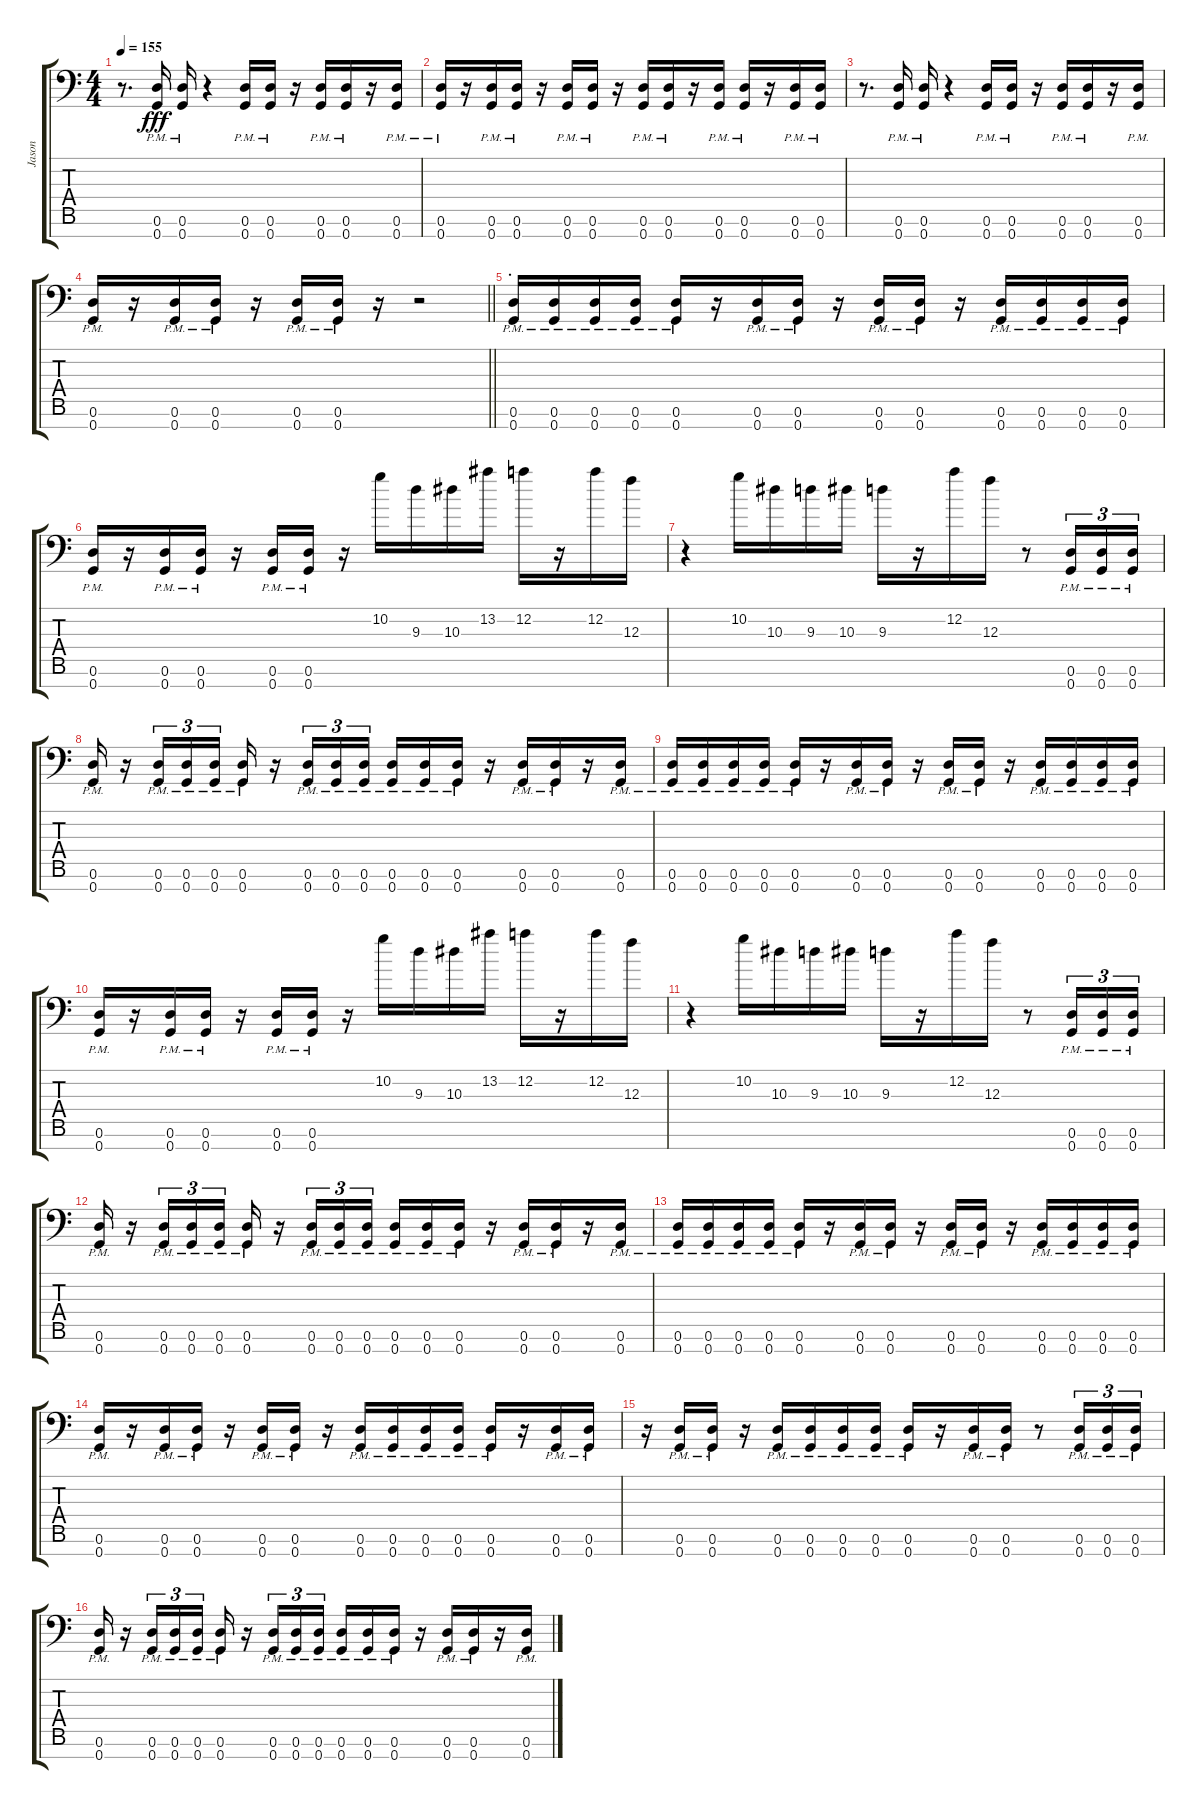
\track ("Jason" "Jason") {instrument distortionguitar}
\staff {score tabs}
\tuning (D4 A3 F3 C3 G2 D2 G1) {hide}
\ts (4 4)
\tempo 155
\clef f4
\ks c
r.8{d dy fff} (0.6{pm} 0.7{pm}).16 (0.6{pm} 0.7{pm}).16 r.4 (0.6{pm} 0.7{pm}).16 (0.6{pm} 0.7{pm}).16 r.16 (0.6{pm} 0.7{pm}).16 (0.6{pm} 0.7{pm}).16 r.16 (0.6{pm} 0.7{pm}).16 |
(0.6{pm} 0.7{pm}).16 r.16 (0.6{pm} 0.7{pm}).16 (0.6{pm} 0.7{pm}).16 r.16 (0.6{pm} 0.7{pm}).16 (0.6{pm} 0.7{pm}).16 r.16 (0.6{pm} 0.7{pm}).16 (0.6{pm} 0.7{pm}).16 r.16 (0.6{pm} 0.7{pm}).16 (0.6{pm} 0.7{pm}).16 r.16 (0.6{pm} 0.7{pm}).16 (0.6{pm} 0.7{pm}).16 |
r.8{d} (0.6{pm} 0.7{pm}).16 (0.6{pm} 0.7{pm}).16 r.4 (0.6{pm} 0.7{pm}).16 (0.6{pm} 0.7{pm}).16 r.16 (0.6{pm} 0.7{pm}).16 (0.6{pm} 0.7{pm}).16 r.16 (0.6{pm} 0.7{pm}).16 |
\barLineRight lightlight
(0.6{pm} 0.7{pm}).16 r.16 (0.6{pm} 0.7{pm}).16 (0.6{pm} 0.7{pm}).16 r.16 (0.6{pm} 0.7{pm}).16 (0.6{pm} 0.7{pm}).16 r.16 r.2 |
\section ("" ".")
(0.6{pm} 0.7{pm}).16 (0.6{pm} 0.7{pm}).16 (0.6{pm} 0.7{pm}).16 (0.6{pm} 0.7{pm}).16 (0.6{pm} 0.7{pm}).16 r.16 (0.6{pm} 0.7{pm}).16 (0.6{pm} 0.7{pm}).16 r.16 (0.6{pm} 0.7{pm}).16 (0.6{pm} 0.7{pm}).16 r.16 (0.6{pm} 0.7{pm}).16 (0.6{pm} 0.7{pm}).16 (0.6{pm} 0.7{pm}).16 (0.6{pm} 0.7{pm}).16 |
(0.6{pm} 0.7{pm}).16 r.16 (0.6{pm} 0.7{pm}).16 (0.6{pm} 0.7{pm}).16 r.16 (0.6{pm} 0.7{pm}).16 (0.6{pm} 0.7{pm}).16 r.16 10.2.16 9.3.16 10.3.16 13.2.16 12.2.16 r.16 12.2.16 12.3.16 |
r.4 10.2.16 10.3.16 9.3.16 10.3.16 9.3.16 r.16 12.2.16 12.3.16 r.8 (0.6{pm} 0.7{pm}).16{tu (3 2)} (0.6{pm} 0.7{pm}).16{tu (3 2)} (0.6{pm} 0.7{pm}).16{tu (3 2)} |
(0.6{pm} 0.7{pm}).16 r.16 (0.6{pm} 0.7{pm}).16{tu (3 2)} (0.6{pm} 0.7{pm}).16{tu (3 2)} (0.6{pm} 0.7{pm}).16{tu (3 2)} (0.6{pm} 0.7{pm}).16 r.16 (0.6{pm} 0.7{pm}).16{tu (3 2)} (0.6{pm} 0.7{pm}).16{tu (3 2)} (0.6{pm} 0.7{pm}).16{tu (3 2)} (0.6{pm} 0.7{pm}).16 (0.6{pm} 0.7{pm}).16 (0.6{pm} 0.7{pm}).16 r.16 (0.6{pm} 0.7{pm}).16 (0.6{pm} 0.7{pm}).16 r.16 (0.6{pm} 0.7{pm}).16 |
(0.6{pm} 0.7{pm}).16 (0.6{pm} 0.7{pm}).16 (0.6{pm} 0.7{pm}).16 (0.6{pm} 0.7{pm}).16 (0.6{pm} 0.7{pm}).16 r.16 (0.6{pm} 0.7{pm}).16 (0.6{pm} 0.7{pm}).16 r.16 (0.6{pm} 0.7{pm}).16 (0.6{pm} 0.7{pm}).16 r.16 (0.6{pm} 0.7{pm}).16 (0.6{pm} 0.7{pm}).16 (0.6{pm} 0.7{pm}).16 (0.6{pm} 0.7{pm}).16 |
(0.6{pm} 0.7{pm}).16 r.16 (0.6{pm} 0.7{pm}).16 (0.6{pm} 0.7{pm}).16 r.16 (0.6{pm} 0.7{pm}).16 (0.6{pm} 0.7{pm}).16 r.16 10.2.16 9.3.16 10.3.16 13.2.16 12.2.16 r.16 12.2.16 12.3.16 |
r.4 10.2.16 10.3.16 9.3.16 10.3.16 9.3.16 r.16 12.2.16 12.3.16 r.8 (0.6{pm} 0.7{pm}).16{tu (3 2)} (0.6{pm} 0.7{pm}).16{tu (3 2)} (0.6{pm} 0.7{pm}).16{tu (3 2)} |
(0.6{pm} 0.7{pm}).16 r.16 (0.6{pm} 0.7{pm}).16{tu (3 2)} (0.6{pm} 0.7{pm}).16{tu (3 2)} (0.6{pm} 0.7{pm}).16{tu (3 2)} (0.6{pm} 0.7{pm}).16 r.16 (0.6{pm} 0.7{pm}).16{tu (3 2)} (0.6{pm} 0.7{pm}).16{tu (3 2)} (0.6{pm} 0.7{pm}).16{tu (3 2)} (0.6{pm} 0.7{pm}).16 (0.6{pm} 0.7{pm}).16 (0.6{pm} 0.7{pm}).16 r.16 (0.6{pm} 0.7{pm}).16 (0.6{pm} 0.7{pm}).16 r.16 (0.6{pm} 0.7{pm}).16 |
(0.6{pm} 0.7{pm}).16 (0.6{pm} 0.7{pm}).16 (0.6{pm} 0.7{pm}).16 (0.6{pm} 0.7{pm}).16 (0.6{pm} 0.7{pm}).16 r.16 (0.6{pm} 0.7{pm}).16 (0.6{pm} 0.7{pm}).16 r.16 (0.6{pm} 0.7{pm}).16 (0.6{pm} 0.7{pm}).16 r.16 (0.6{pm} 0.7{pm}).16 (0.6{pm} 0.7{pm}).16 (0.6{pm} 0.7{pm}).16 (0.6{pm} 0.7{pm}).16 |
(0.6{pm} 0.7{pm}).16 r.16 (0.6{pm} 0.7{pm}).16 (0.6{pm} 0.7{pm}).16 r.16 (0.6{pm} 0.7{pm}).16 (0.6{pm} 0.7{pm}).16 r.16 (0.6{pm} 0.7{pm}).16 (0.6{pm} 0.7{pm}).16 (0.6{pm} 0.7{pm}).16 (0.6{pm} 0.7{pm}).16 (0.6{pm} 0.7{pm}).16 r.16 (0.6{pm} 0.7{pm}).16 (0.6{pm} 0.7{pm}).16 |
r.16 (0.6{pm} 0.7{pm}).16 (0.6{pm} 0.7{pm}).16 r.16 (0.6{pm} 0.7{pm}).16 (0.6{pm} 0.7{pm}).16 (0.6{pm} 0.7{pm}).16 (0.6{pm} 0.7{pm}).16 (0.6{pm} 0.7{pm}).16 r.16 (0.6{pm} 0.7{pm}).16 (0.6{pm} 0.7{pm}).16 r.8 (0.6{pm} 0.7{pm}).16{tu (3 2)} (0.6{pm} 0.7{pm}).16{tu (3 2)} (0.6{pm} 0.7{pm}).16{tu (3 2)} |
(0.6{pm} 0.7{pm}).16 r.16 (0.6{pm} 0.7{pm}).16{tu (3 2)} (0.6{pm} 0.7{pm}).16{tu (3 2)} (0.6{pm} 0.7{pm}).16{tu (3 2)} (0.6{pm} 0.7{pm}).16 r.16 (0.6{pm} 0.7{pm}).16{tu (3 2)} (0.6{pm} 0.7{pm}).16{tu (3 2)} (0.6{pm} 0.7{pm}).16{tu (3 2)} (0.6{pm} 0.7{pm}).16 (0.6{pm} 0.7{pm}).16 (0.6{pm} 0.7{pm}).16 r.16 (0.6{pm} 0.7{pm}).16 (0.6{pm} 0.7{pm}).16 r.16 (0.6{pm} 0.7{pm}).16
